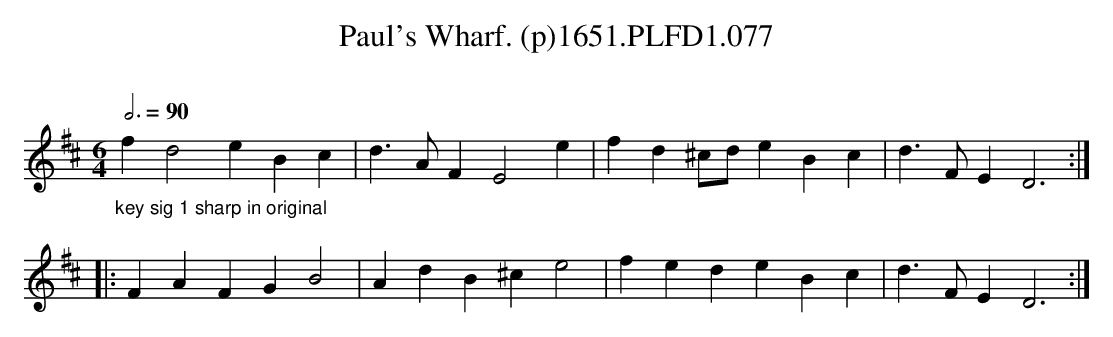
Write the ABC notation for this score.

X:1
T:Paul's Wharf. (p)1651.PLFD1.077
M:6/4
L:1/4
Q:3/4=90
O:
K:D
"_key sig 1 sharp in original"fd2eBc|d>AFE2e|fd^c/d/eBc|d>FED3:|
|:FAFGB2|AdB^ce2|fedeBc|d>FED3:|
